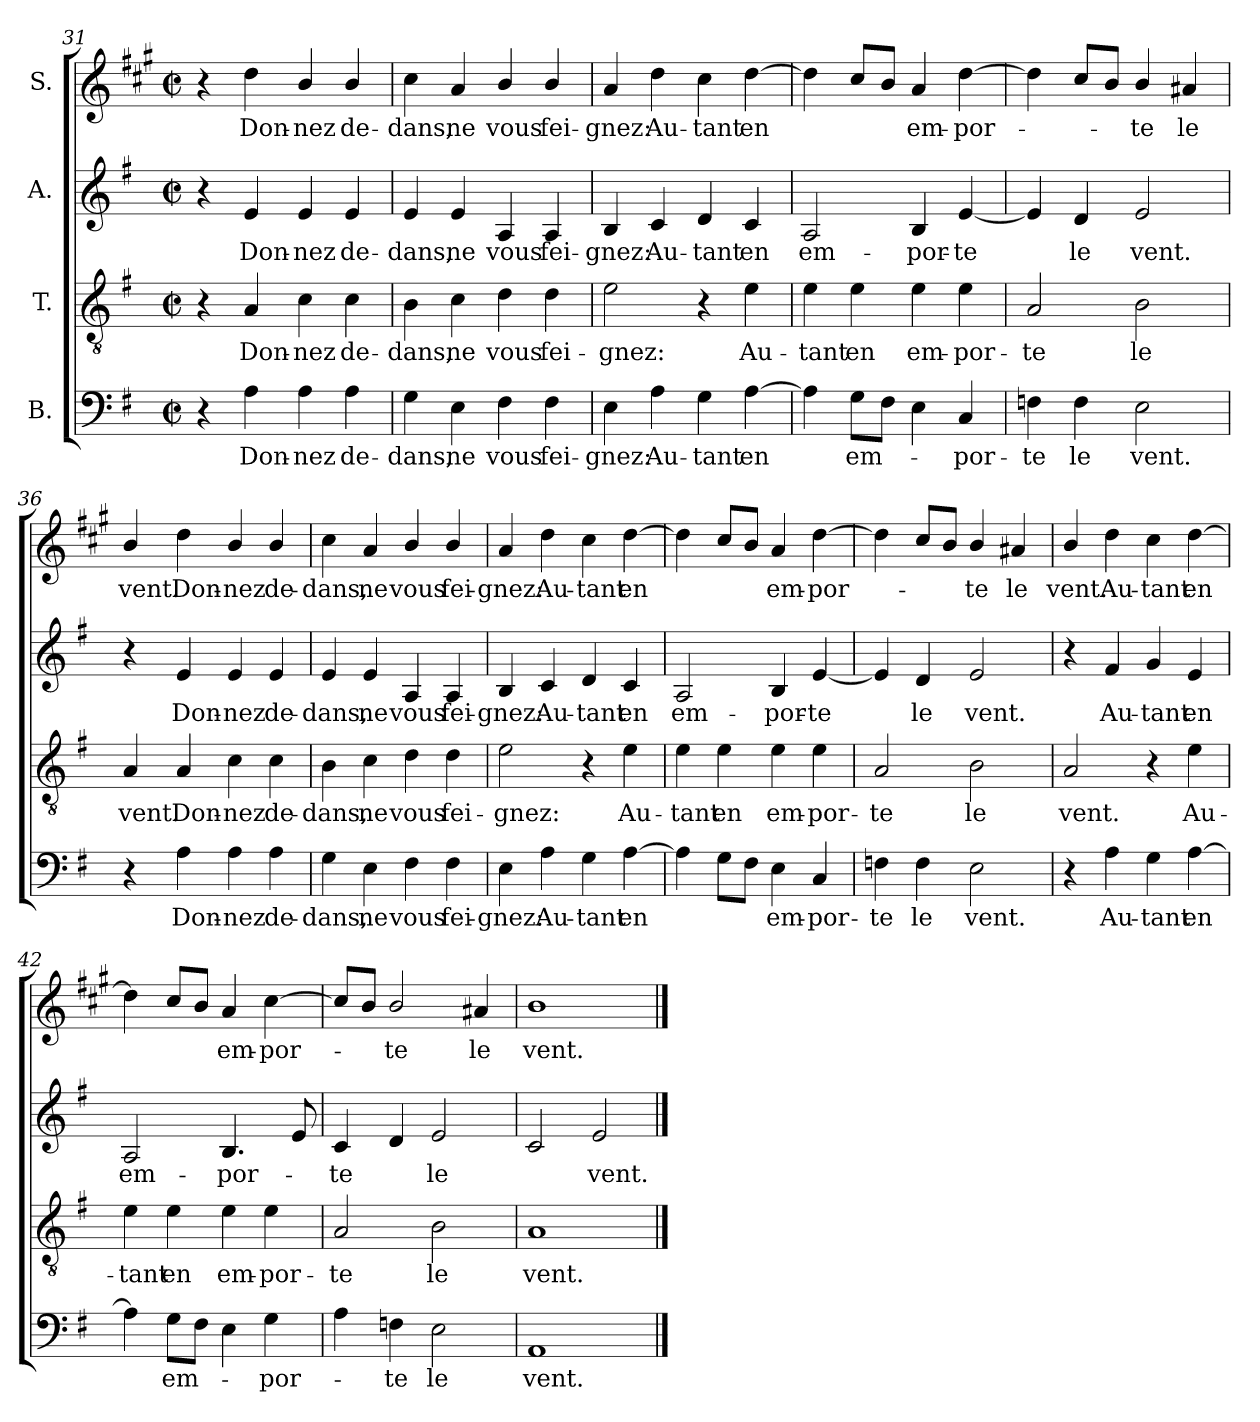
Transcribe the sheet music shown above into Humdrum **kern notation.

**kern	**text	**kern	**text	**kern	**text	**kern	**text
*part4	*part4	*part3	*part3	*part2	*part2	*part1	*part1
*staff4	*staff4	*staff3	*staff3	*staff2	*staff2	*staff1	*staff1
*I"B.	*	*I"T.	*	*I"A.	*	*I"S.	*
*clefF4	*	*clefGv2	*	*clefG2	*	*clefG2	*
*	*	*	*	*	*	*ITrd1c2	*
*k[f#]	*	*k[f#]	*	*k[f#]	*	*k[f#]	*
*G:	*	*G:	*	*G:	*	*G:	*
*M2/2	*	*M2/2	*	*M2/2	*	*M2/2	*
*met(c|)	*	*met(c|)	*	*met(c|)	*	*met(c|)	*
=31	=31	=31	=31	=31	=31	=31	=31
4r	.	4r	.	4r	.	4r	.
4A\	Don-	4A/	Don-	4e/	Don-	4cc\	Don-
4A\	-nez	4c\	-nez	4e/	-nez	4a/	-nez
4A\	de-	4c\	de-	4e/	de-	4a/	de-
!!LO:LB:g=z
=32	=32	=32	=32	=32	=32	=32	=32
4G\	-dans,	4B\	-dans,	4e/	-dans,	4b\	-dans,
4E\	ne	4c\	ne	4e/	ne	4g/	ne
4F#\	vous	4d\	vous	4A/	vous	4a/	vous
4F#\	fei-	4d\	fei-	4A/	fei-	4a/	fei-
=33	=33	=33	=33	=33	=33	=33	=33
4E\	-gnez:	2e\	-gnez:	4B/	-gnez:	4g/	-gnez:
4A\	Au-	.	.	4c/	Au-	4cc\	Au-
4G\	-tant	4r	.	4d/	-tant	4b\	-tant
[4A\	en	4e\	Au-	4c/	en	[4cc\	en
=34	=34	=34	=34	=34	=34	=34	=34
4A\]	.	4e\	-tant	2A/	em-	4cc\]	.
8G\L	em-	4e\	en	.	.	8b/L	.
8F#\J	.	.	.	.	.	8a/J	.
4E\	.	4e\	em-	4B/	-por-	4g/	em-
4C/	-por-	4e\	-por-	[4e/	-te	[4cc\	-por-
=35	=35	=35	=35	=35	=35	=35	=35
4Fn\	-te	2A/	-te	4e/]	.	4cc\]	.
4F\	le	.	.	4d/	le	8b/L	.
.	.	.	.	.	.	8a/J	.
2E\	vent.	2B\	le	2e/	vent.	4a/	-te
.	.	.	.	.	.	4g#X/	le
!!LO:PB:g=z
=36	=36	=36	=36	=36	=36	=36	=36
4r	.	4A/	vent.	4r	.	4a/	vent.
4A\	Don-	4A/	Don-	4e/	Don-	4cc\	Don-
4A\	-nez	4c\	-nez	4e/	-nez	4a/	-nez
4A\	de-	4c\	de-	4e/	de-	4a/	de-
=37	=37	=37	=37	=37	=37	=37	=37
4G\	-dans,	4B\	-dans,	4e/	-dans,	4b\	-dans,
4E\	ne	4c\	ne	4e/	ne	4g/	ne
4F#\	vous	4d\	vous	4A/	vous	4a/	vous
4F#\	fei-	4d\	fei-	4A/	fei-	4a/	fei-
=38	=38	=38	=38	=38	=38	=38	=38
4E\	-gnez:	2e\	-gnez:	4B/	-gnez:	4g/	-gnez:
4A\	Au-	.	.	4c/	Au-	4cc\	Au-
4G\	-tant	4r	.	4d/	-tant	4b\	-tant
[4A\	en	4e\	Au-	4c/	en	[4cc\	en
=39	=39	=39	=39	=39	=39	=39	=39
4A\]	.	4e\	-tant	2A/	em-	4cc\]	.
8G\L	.	4e\	en	.	.	8b/L	.
8F#\J	.	.	.	.	.	8a/J	.
4E\	em-	4e\	em-	4B/	-por-	4g/	em-
4C/	-por-	4e\	-por-	[4e/	-te	[4cc\	-por-
!!LO:LB:g=z
=40	=40	=40	=40	=40	=40	=40	=40
4Fn\	-te	2A/	-te	4e/]	.	4cc\]	.
4F\	le	.	.	4d/	le	8b/L	.
.	.	.	.	.	.	8a/J	.
2E\	vent.	2B\	le	2e/	vent.	4a/	-te
.	.	.	.	.	.	4g#X/	le
=41	=41	=41	=41	=41	=41	=41	=41
4r	.	2A/	vent.	4r	.	4a/	vent.
4A\	Au-	.	.	4f#/	Au-	4cc\	Au-
4G\	-tant	4r	.	4g/	-tant	4b\	-tant
[4A\	en	4e\	Au-	4e/	en	[4cc\	en
=42	=42	=42	=42	=42	=42	=42	=42
4A\]	.	4e\	-tant	2A/	em-	4cc\]	.
8G\L	em-	4e\	en	.	.	8b/L	.
8F#\J	.	.	.	.	.	8a/J	.
4E\	.	4e\	em-	4.B/	-por-	4g/	em-
4G\	-por-	4e\	-por-	.	.	[4b\	-por-
.	.	.	.	8e/	.	.	.
=43	=43	=43	=43	=43	=43	=43	=43
4A\	.	2A/	-te	4c/	-te	8b/L]	.
.	.	.	.	.	.	8a/J	.
4Fn\	-te	.	.	4d/	.	2a/	-te
2E\	le	2B\	le	2e/	le	.	.
.	.	.	.	.	.	4g#X/	le
=44	=44	=44	=44	=44	=44	=44	=44
1AA	vent.	1A	vent.	2c/	.	1a	vent.
.	.	.	.	2e/	vent.	.	.
==	==	==	==	==	==	==	==
*-	*-	*-	*-	*-	*-	*-	*-
